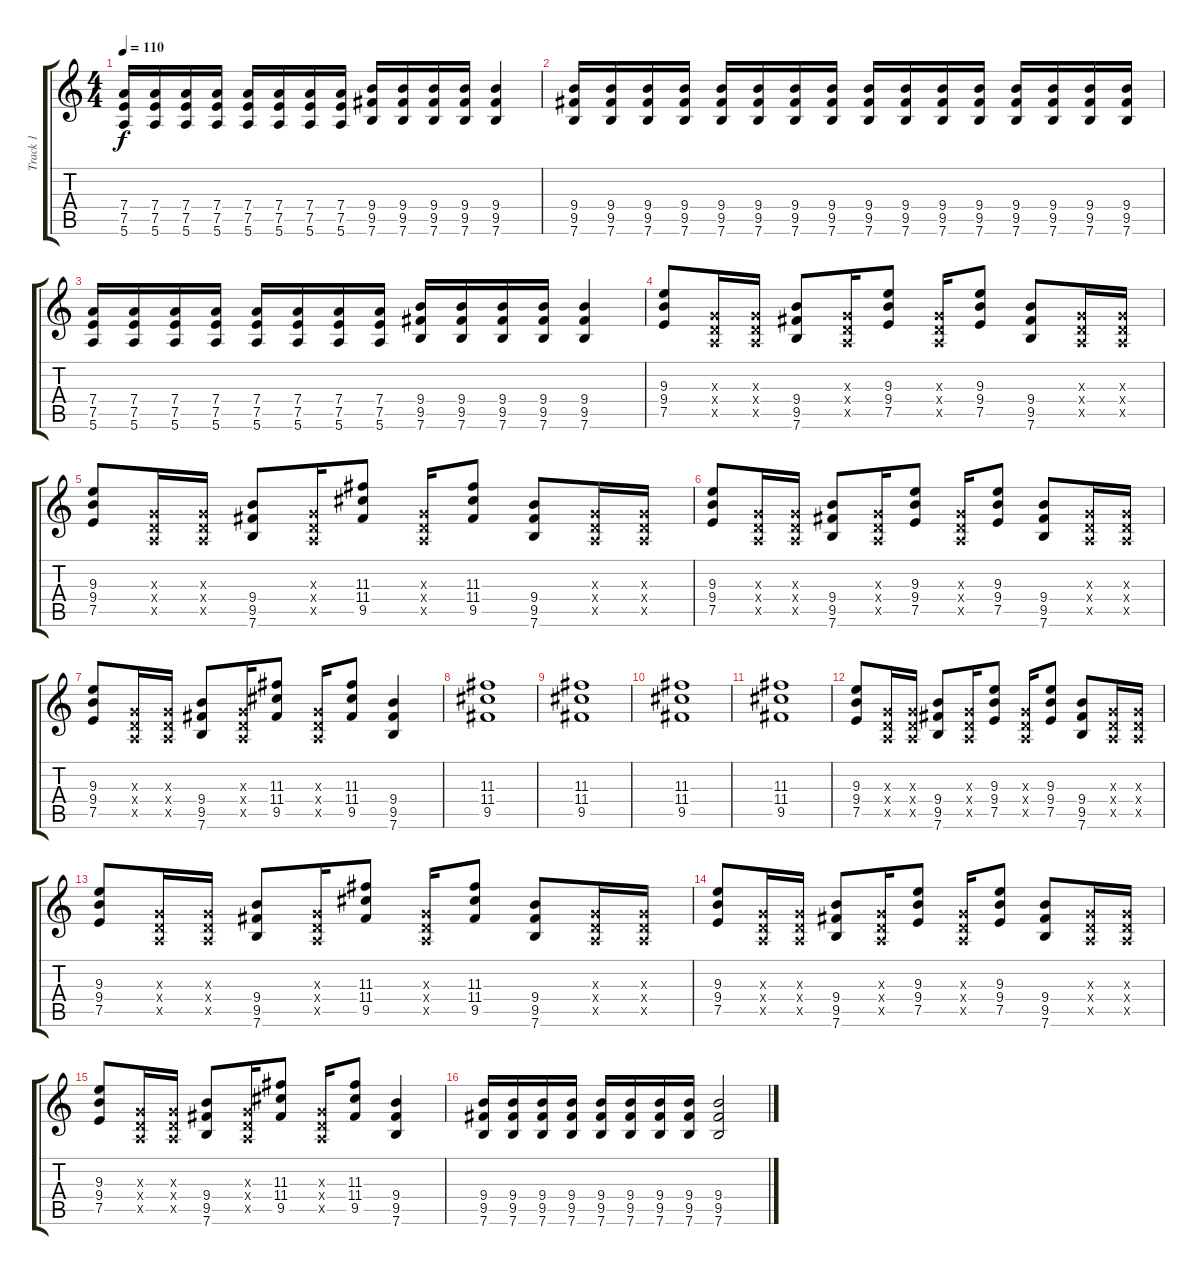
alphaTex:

\track ("Track 1" "Track 1") {instrument distortionguitar}
\staff {score tabs}
\tuning (E4 B3 G3 D3 A2 E2) {hide}
\ts (4 4)
\tempo 110
\clef g2
\ks c
(7.4 7.5 5.6).16{dy f} (7.4 7.5 5.6).16 (7.4 7.5 5.6).16 (7.4 7.5 5.6).16 (7.4 7.5 5.6).16 (7.4 7.5 5.6).16 (7.4 7.5 5.6).16 (7.4 7.5 5.6).16 (9.4 9.5 7.6).16 (9.4 9.5 7.6).16 (9.4 9.5 7.6).16 (9.4 9.5 7.6).16 (9.4 9.5 7.6).4 |
(9.4 9.5 7.6).16 (9.4 9.5 7.6).16 (9.4 9.5 7.6).16 (9.4 9.5 7.6).16 (9.4 9.5 7.6).16 (9.4 9.5 7.6).16 (9.4 9.5 7.6).16 (9.4 9.5 7.6).16 (9.4 9.5 7.6).16 (9.4 9.5 7.6).16 (9.4 9.5 7.6).16 (9.4 9.5 7.6).16 (9.4 9.5 7.6).16 (9.4 9.5 7.6).16 (9.4 9.5 7.6).16 (9.4 9.5 7.6).16 |
(7.4 7.5 5.6).16 (7.4 7.5 5.6).16 (7.4 7.5 5.6).16 (7.4 7.5 5.6).16 (7.4 7.5 5.6).16 (7.4 7.5 5.6).16 (7.4 7.5 5.6).16 (7.4 7.5 5.6).16 (9.4 9.5 7.6).16 (9.4 9.5 7.6).16 (9.4 9.5 7.6).16 (9.4 9.5 7.6).16 (9.4 9.5 7.6).4 |
(9.3 9.4 7.5).8 (0.3{x} 0.4{x} 0.5{x}).16 (0.3{x} 0.4{x} 0.5{x}).16 (9.4 9.5 7.6).8 (0.3{x} 0.4{x} 0.5{x}).16 (9.3 9.4 7.5).8 (0.3{x} 0.4{x} 0.5{x}).16 (9.3 9.4 7.5).8 (9.4 9.5 7.6).8 (0.3{x} 0.4{x} 0.5{x}).16 (0.3{x} 0.4{x} 0.5{x}).16 |
(9.3 9.4 7.5).8 (0.3{x} 0.4{x} 0.5{x}).16 (0.3{x} 0.4{x} 0.5{x}).16 (9.4 9.5 7.6).8 (0.3{x} 0.4{x} 0.5{x}).16 (11.3 11.4 9.5).8 (0.3{x} 0.4{x} 0.5{x}).16 (11.3 11.4 9.5).8 (9.4 9.5 7.6).8 (0.3{x} 0.4{x} 0.5{x}).16 (0.3{x} 0.4{x} 0.5{x}).16 |
(9.3 9.4 7.5).8 (0.3{x} 0.4{x} 0.5{x}).16 (0.3{x} 0.4{x} 0.5{x}).16 (9.4 9.5 7.6).8 (0.3{x} 0.4{x} 0.5{x}).16 (9.3 9.4 7.5).8 (0.3{x} 0.4{x} 0.5{x}).16 (9.3 9.4 7.5).8 (9.4 9.5 7.6).8 (0.3{x} 0.4{x} 0.5{x}).16 (0.3{x} 0.4{x} 0.5{x}).16 |
(9.3 9.4 7.5).8 (0.3{x} 0.4{x} 0.5{x}).16 (0.3{x} 0.4{x} 0.5{x}).16 (9.4 9.5 7.6).8 (0.3{x} 0.4{x} 0.5{x}).16 (11.3 11.4 9.5).8 (0.3{x} 0.4{x} 0.5{x}).16 (11.3 11.4 9.5).8 (9.4 9.5 7.6).4 |
(11.3 11.4 9.5).1 |
(11.3 11.4 9.5).1 |
(11.3 11.4 9.5).1 |
(11.3 11.4 9.5).1 |
(9.3 9.4 7.5).8 (0.3{x} 0.4{x} 0.5{x}).16 (0.3{x} 0.4{x} 0.5{x}).16 (9.4 9.5 7.6).8 (0.3{x} 0.4{x} 0.5{x}).16 (9.3 9.4 7.5).8 (0.3{x} 0.4{x} 0.5{x}).16 (9.3 9.4 7.5).8 (9.4 9.5 7.6).8 (0.3{x} 0.4{x} 0.5{x}).16 (0.3{x} 0.4{x} 0.5{x}).16 |
(9.3 9.4 7.5).8 (0.3{x} 0.4{x} 0.5{x}).16 (0.3{x} 0.4{x} 0.5{x}).16 (9.4 9.5 7.6).8 (0.3{x} 0.4{x} 0.5{x}).16 (11.3 11.4 9.5).8 (0.3{x} 0.4{x} 0.5{x}).16 (11.3 11.4 9.5).8 (9.4 9.5 7.6).8 (0.3{x} 0.4{x} 0.5{x}).16 (0.3{x} 0.4{x} 0.5{x}).16 |
(9.3 9.4 7.5).8 (0.3{x} 0.4{x} 0.5{x}).16 (0.3{x} 0.4{x} 0.5{x}).16 (9.4 9.5 7.6).8 (0.3{x} 0.4{x} 0.5{x}).16 (9.3 9.4 7.5).8 (0.3{x} 0.4{x} 0.5{x}).16 (9.3 9.4 7.5).8 (9.4 9.5 7.6).8 (0.3{x} 0.4{x} 0.5{x}).16 (0.3{x} 0.4{x} 0.5{x}).16 |
(9.3 9.4 7.5).8 (0.3{x} 0.4{x} 0.5{x}).16 (0.3{x} 0.4{x} 0.5{x}).16 (9.4 9.5 7.6).8 (0.3{x} 0.4{x} 0.5{x}).16 (11.3 11.4 9.5).8 (0.3{x} 0.4{x} 0.5{x}).16 (11.3 11.4 9.5).8 (9.4 9.5 7.6).4 |
(9.4 9.5 7.6).16 (9.4 9.5 7.6).16 (9.4 9.5 7.6).16 (9.4 9.5 7.6).16 (9.4 9.5 7.6).16 (9.4 9.5 7.6).16 (9.4 9.5 7.6).16 (9.4 9.5 7.6).16 (9.4 9.5 7.6).2
